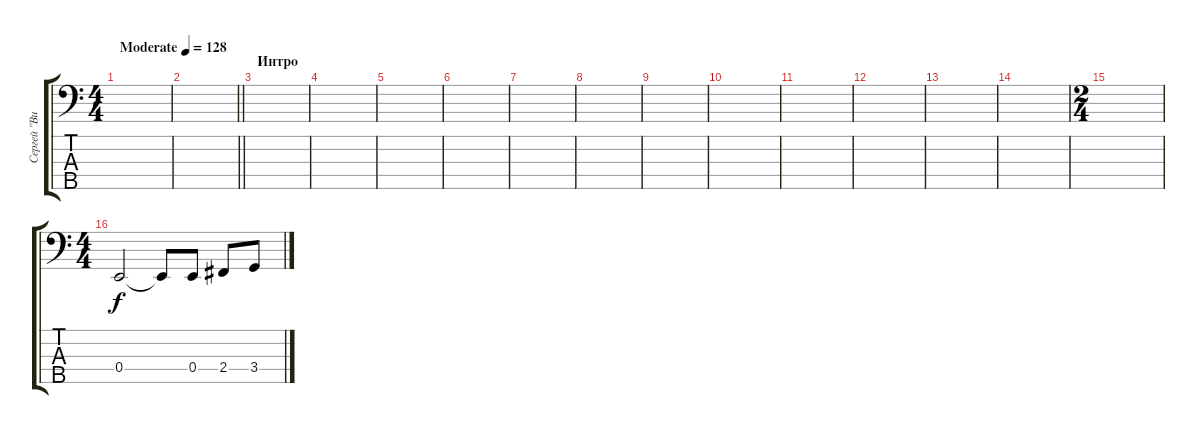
\track ("Сергей \"Викинг\" Цаплин" "Сергей \"Ви") {instrument electricbassfinger}
\staff {score tabs}
\tuning (G2 D2 A1 E1 B0) {hide}
\ts (4 4)
\tempo (128 "Moderate")
\clef f4
\ks c
|
\barLineRight lightlight
|
\section ("" "Интро")
|
|
|
|
|
|
|
|
|
|
|
|
\ts (2 4)
|
\ts (4 4)
0.4.2 0.4{t}.8 0.4.8 2.4.8 3.4.8
